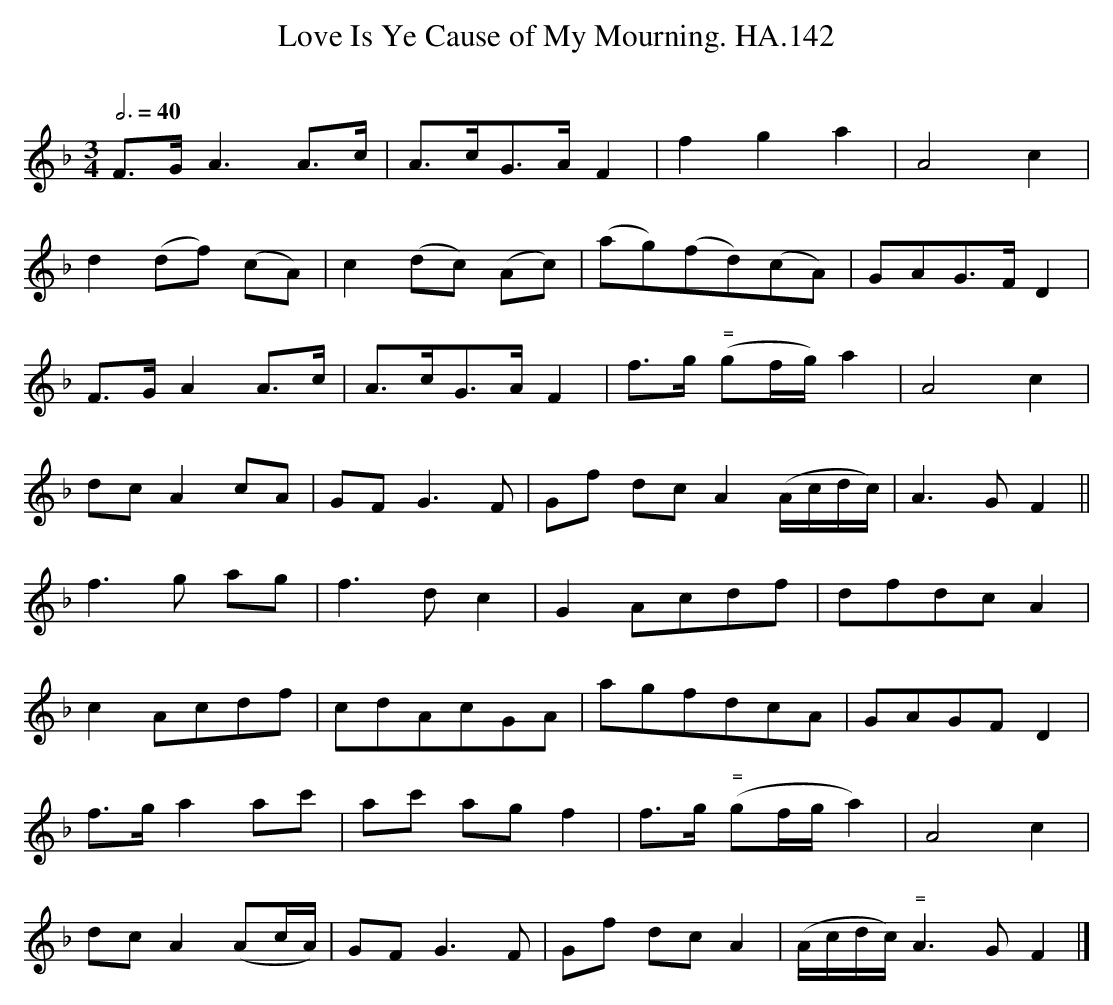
X:1
T:Love Is Ye Cause of My Mourning. HA.142
M:3/4
L:1/8
Q:3/4=40
O:
K:F
F>G A3 A>c|A>cG>AF2|f2g2a2|A4c2|
d2(df) (cA)|c2(dc) (Ac)|(ag)(fd)(cA)|GAG>F D2|
F>G A2 A>c|A>cG>A F2|f>g ("^="gf/2g/2) a2|A4c2|
dcA2cA|GF G3F|Gf dc A2 (A/2c/2d/2c/2)|A3GF2||
f3g ag|f3dc2|G2 Acdf|dfdc A2|
c2 Acdf|cdAcGA|agfdcA|GAGF D2|
f>g a2 ac'|ac' ag f2|f>g ("^="gf/2g/2a2)|A4c2|
dc A2 (Ac/2A/2)|GF G3F|Gf dc A2|\
(A/2c/2d/2c/2)"^="A3GF2|]
